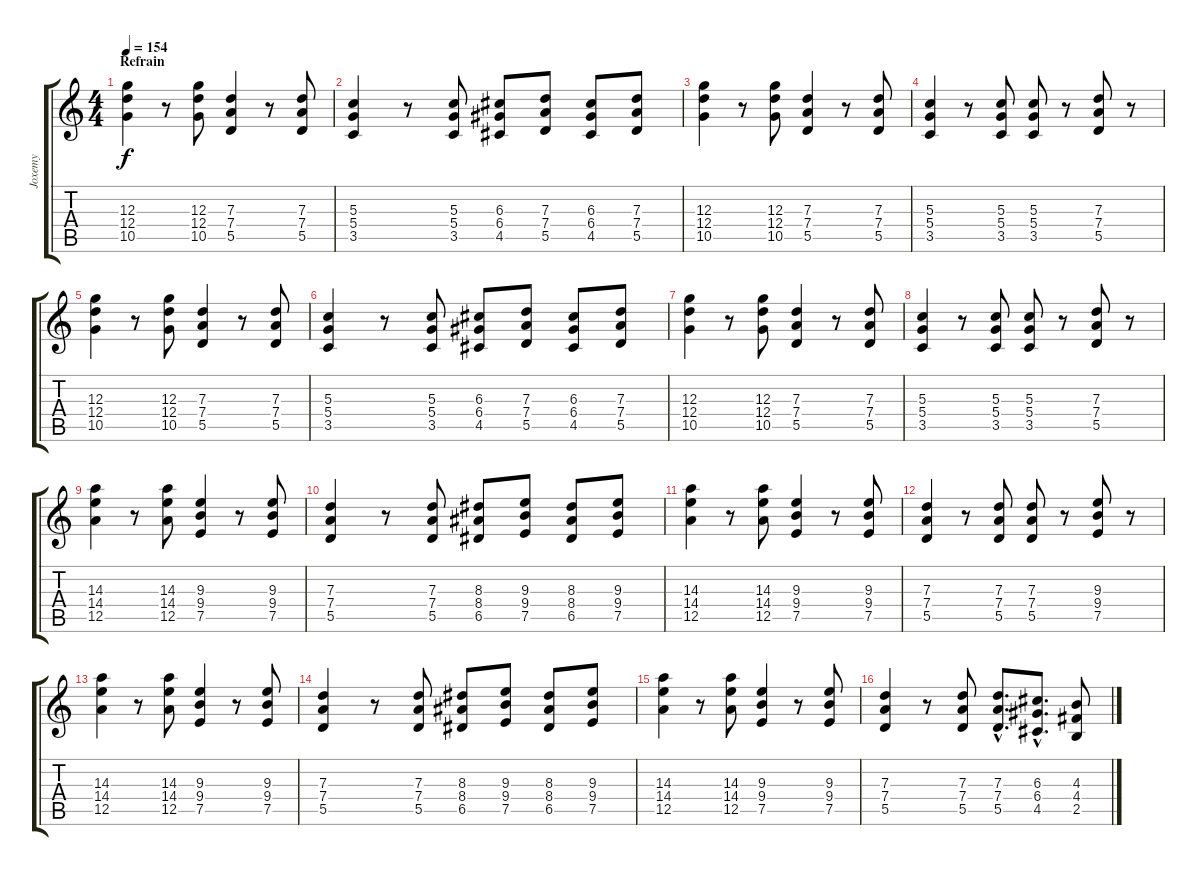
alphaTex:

\track ("Joxemy" "Joxemy") {instrument overdrivenguitar}
\staff {score tabs}
\tuning (E4 B3 G3 D3 A2 E2) {hide}
\ts (4 4)
\section ("" "Refrain")
\tempo 154
\clef g2
\ks c
(12.3 12.4 10.5).4{dy f} r.8 (12.3 12.4 10.5).8 (7.3 7.4 5.5).4 r.8 (7.3 7.4 5.5).8 |
(5.3 5.4 3.5).4 r.8 (5.3 5.4 3.5).8 (6.3 6.4 4.5).8 (7.3 7.4 5.5).8 (6.3 6.4 4.5).8 (7.3 7.4 5.5).8 |
(12.3 12.4 10.5).4 r.8 (12.3 12.4 10.5).8 (7.3 7.4 5.5).4 r.8 (7.3 7.4 5.5).8 |
(5.3 5.4 3.5).4 r.8 (5.3 5.4 3.5).8 (5.3 5.4 3.5).8 r.8 (7.3 7.4 5.5).8 r.8 |
(12.3 12.4 10.5).4 r.8 (12.3 12.4 10.5).8 (7.3 7.4 5.5).4 r.8 (7.3 7.4 5.5).8 |
(5.3 5.4 3.5).4 r.8 (5.3 5.4 3.5).8 (6.3 6.4 4.5).8 (7.3 7.4 5.5).8 (6.3 6.4 4.5).8 (7.3 7.4 5.5).8 |
(12.3 12.4 10.5).4 r.8 (12.3 12.4 10.5).8 (7.3 7.4 5.5).4 r.8 (7.3 7.4 5.5).8 |
(5.3 5.4 3.5).4 r.8 (5.3 5.4 3.5).8 (5.3 5.4 3.5).8 r.8 (7.3 7.4 5.5).8 r.8 |
\section ("" "")
(14.3 14.4 12.5).4 r.8 (14.3 14.4 12.5).8 (9.3 9.4 7.5).4 r.8 (9.3 9.4 7.5).8 |
(7.3 7.4 5.5).4 r.8 (7.3 7.4 5.5).8 (8.3 8.4 6.5).8 (9.3 9.4 7.5).8 (8.3 8.4 6.5).8 (9.3 9.4 7.5).8 |
(14.3 14.4 12.5).4 r.8 (14.3 14.4 12.5).8 (9.3 9.4 7.5).4 r.8 (9.3 9.4 7.5).8 |
(7.3 7.4 5.5).4 r.8 (7.3 7.4 5.5).8 (7.3 7.4 5.5).8 r.8 (9.3 9.4 7.5).8 r.8 |
(14.3 14.4 12.5).4 r.8 (14.3 14.4 12.5).8 (9.3 9.4 7.5).4 r.8 (9.3 9.4 7.5).8 |
(7.3 7.4 5.5).4 r.8 (7.3 7.4 5.5).8 (8.3 8.4 6.5).8 (9.3 9.4 7.5).8 (8.3 8.4 6.5).8 (9.3 9.4 7.5).8 |
(14.3 14.4 12.5).4 r.8 (14.3 14.4 12.5).8 (9.3 9.4 7.5).4 r.8 (9.3 9.4 7.5).8 |
(7.3 7.4 5.5).4 r.8 (7.3 7.4 5.5).8 (7.3{hac} 7.4{hac} 5.5{hac}).8{d} (6.3{hac} 6.4{hac} 4.5{hac}).8{d} (4.3 4.4 2.5).8
